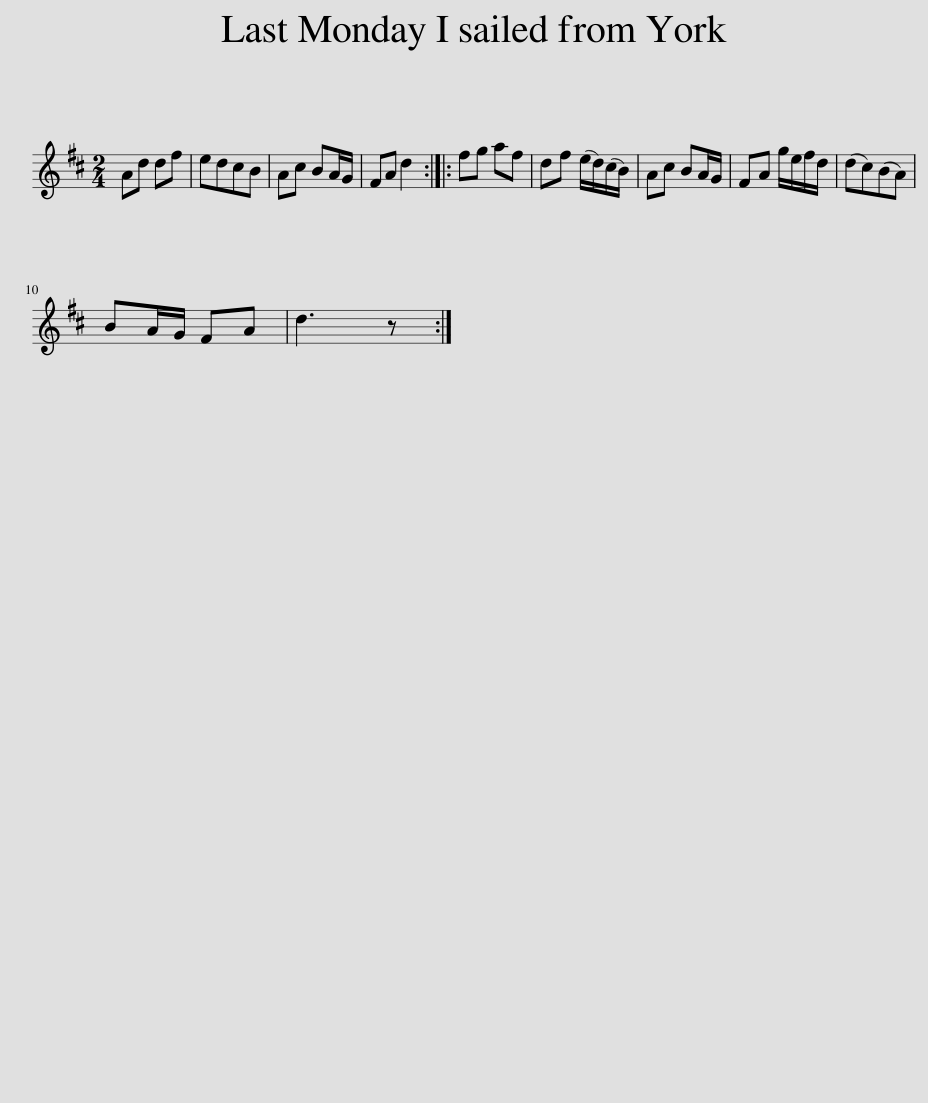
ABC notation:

X:1
L:1/8
M:2/4
I:linebreak $
K:D
V:1 treble
V:1
 Ad df | edcB | Ac BA/G/ | FA d2 :: fg af | %5
 df (e/d/)(c/B/) | Ac BA/G/ | FA g/e/f/d/ | (dc)(BA) |$ BA/G/ FA | %10
 d3 z :| %11
